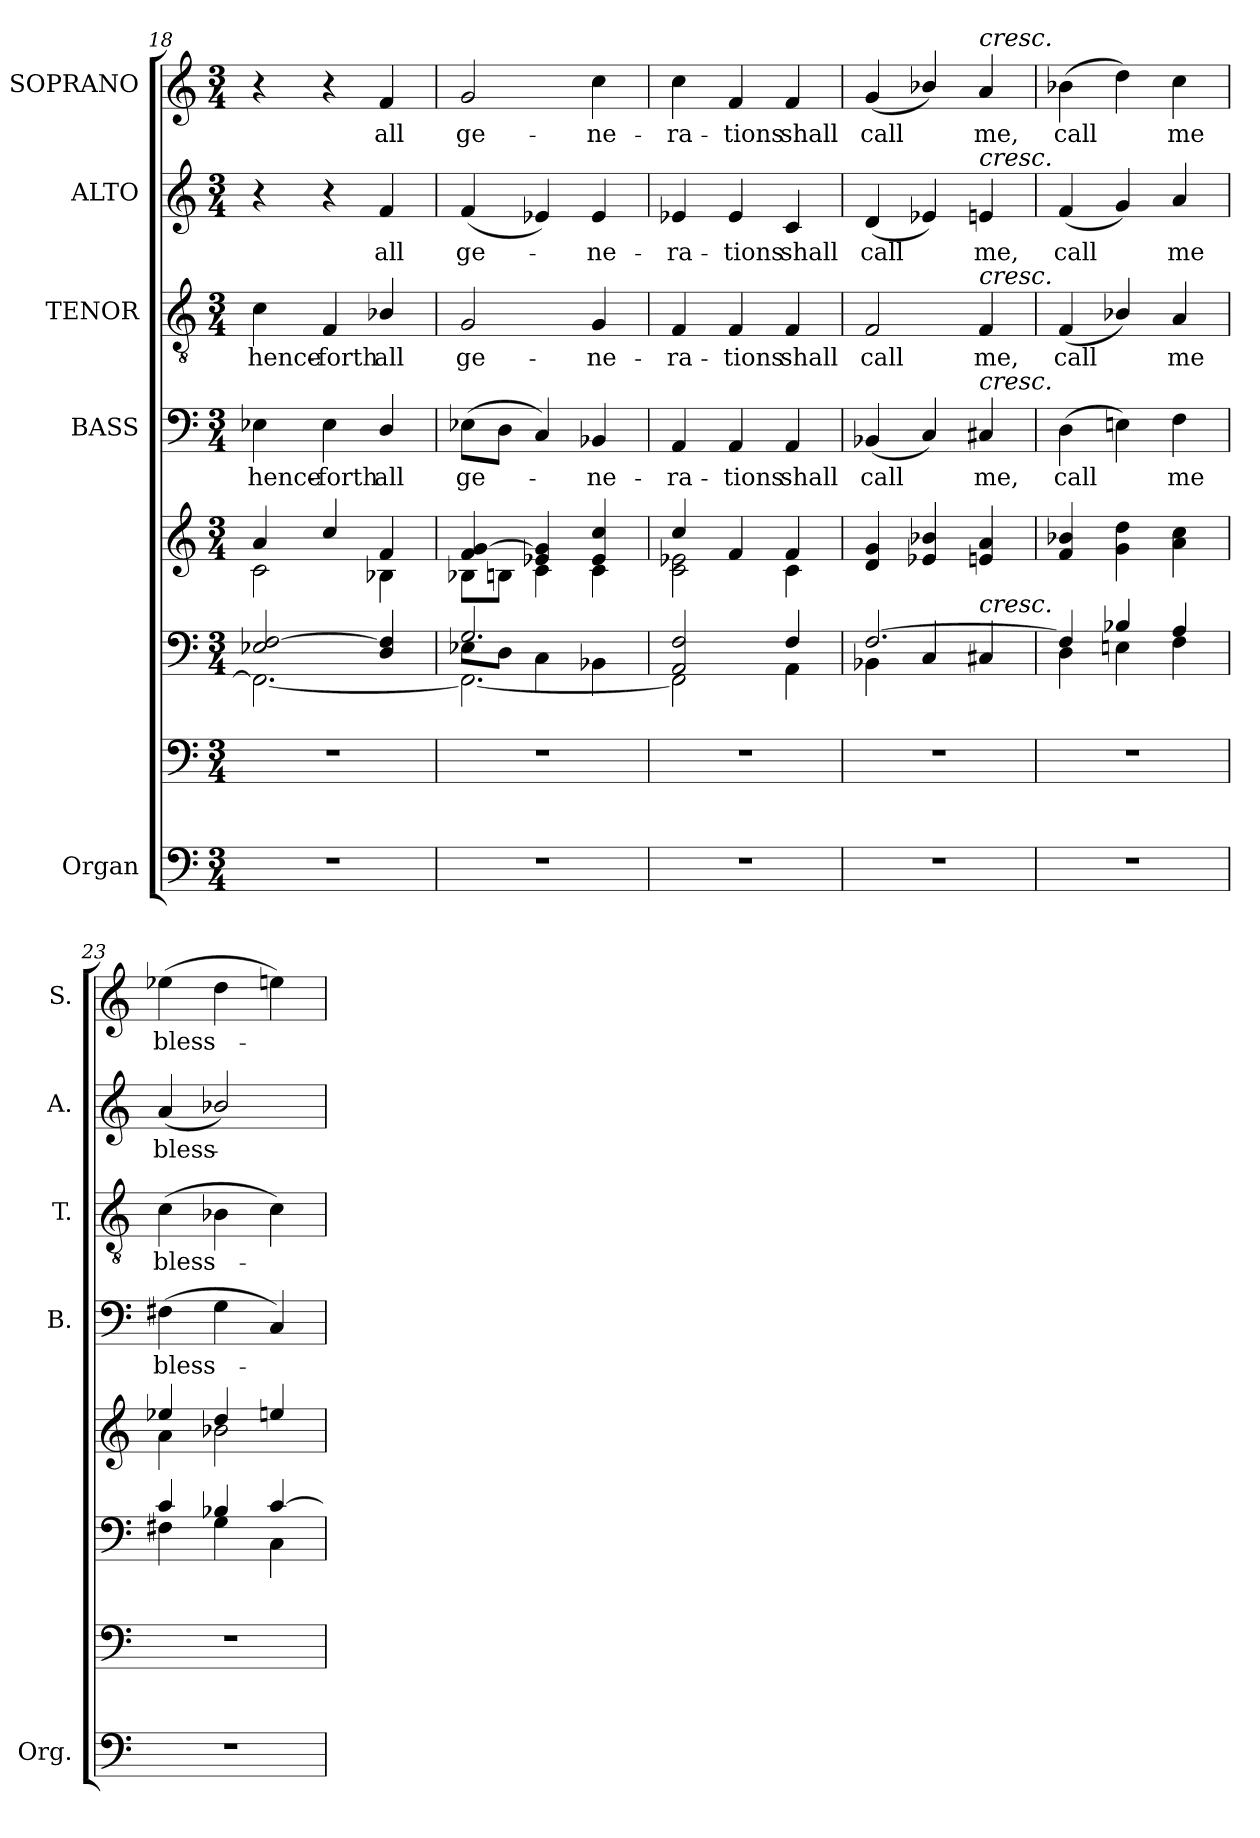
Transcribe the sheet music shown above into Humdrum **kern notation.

**kern	**kern	**kern	**kern	**kern	**text	**kern	**text	**kern	**text	**kern	**text
*part5	*part5	*part5	*part5	*part4	*part4	*part3	*part3	*part2	*part2	*part1	*part1
*staff8	*staff7	*staff6	*staff5	*staff4	*staff4	*staff3	*staff3	*staff2	*staff2	*staff1	*staff1
*I"Organ	*	*	*	*I"BASS	*	*I"TENOR	*	*I"ALTO	*	*I"SOPRANO	*
*I'Org.	*	*	*	*I'B.	*	*I'T.	*	*I'A.	*	*I'S.	*
*clefF4	*clefF4	*clefF4	*clefG2	*clefF4	*	*clefGv2	*	*clefG2	*	*clefG2	*
*	*	*	*	*	*	*ITrd7c12	*	*	*	*	*
*k[]	*k[]	*k[]	*k[]	*k[]	*	*k[]	*	*k[]	*	*k[]	*
*C:	*C:	*C:	*C:	*C:	*	*C:	*	*C:	*	*C:	*
*M3/4	*M3/4	*M3/4	*M3/4	*M3/4	*	*M3/4	*	*M3/4	*	*M3/4	*
=18	=18	=18	=18	=18	=18	=18	=18	=18	=18	=18	=18
!LO:N:vis=1	!LO:N:vis=1	!	!	!	!	!	!	!	!	!	!
*	*	*^	*^	*	*	*	*	*	*	*	*
!	!	!	!	!	!	!	!LO:LY:b:color=#000000	!	!	!	!	!	!
!	!	!	!	!	!	!	!	!	!LO:LY:b:color=#000000	!	!	!	!
2.r	2.r	2E-Xi/ [2Fi	2.FFi\_	4ai/	2ci\	4E-Xi\	hence-	4Ci\	hence-	4r	.	4r	.
!	!	!	!	!	!	!	!LO:LY:b:color=#000000	!	!	!	!	!	!
!	!	!	!	!	!	!	!	!	!LO:LY:b:color=#000000	!	!	!	!
.	.	.	.	4cci/	.	4E-i\	-forth	4FFi/	-forth	4r	.	4r	.
!	!	!	!	!	!	!	!LO:LY:b:color=#000000	!	!	!	!	!	!
!	!	!	!	!	!	!	!	!	!LO:LY:b:color=#000000	!	!	!	!
!	!	!	!	!	!	!	!	!	!	!	!LO:LY:b:color=#000000	!	!
!	!	!	!	!	!	!	!	!	!	!	!	!	!LO:LY:b:color=#000000
.	.	4Di/ 4Fi]	.	4fi/	4B-i\	4Di/	all	4BB-i/	all	4fi/	all	4fi/	all
*	*	*v	*v	*	*	*	*	*	*	*	*	*	*
=19	=19	=19	=19	=19	=19	=19	=19	=19	=19	=19	=19	=19
!LO:N:vis=1	!LO:N:vis=1	!	!	!	!	!	!	!	!	!	!	!
*	*	*^	*	*	*	*	*	*	*	*	*	*
*	*	*	*^	*	*	*	*	*	*	*	*	*	*
!	!	!	!	!	!	!	!	!LO:LY:b:color=#000000	!	!	!	!	!	!
!	!	!	!	!	!	!	!	!	!	!LO:LY:b:color=#000000	!	!	!	!
!	!	!	!	!	!	!	!	!	!	!	!	!LO:LY:b:color=#000000	!	!
!	!	!	!	!	!	!	!	!	!	!	!	!	!	!LO:LY:b:color=#000000
2.r	2.r	2.Gi/	2.FFi\_	8E-i\L	4fi/ [4gi	8B-i\L	(8E-i\L	ge-	2GGi/	ge-	(4fi/	ge-	2gi/	ge-
.	.	.	.	8Di\J	.	8Bni\J	8Di\J	.	.	.	.	.	.	.
.	.	.	.	4Ci\	4e-i/ 4gi]	4ci\	4Ci/)	.	.	.	4e-i/)	.	.	.
!	!	!	!	!	!	!	!	!LO:LY:b:color=#000000	!	!	!	!	!	!
!	!	!	!	!	!	!	!	!	!	!LO:LY:b:color=#000000	!	!	!	!
!	!	!	!	!	!	!	!	!	!	!	!	!LO:LY:b:color=#000000	!	!
!	!	!	!	!	!	!	!	!	!	!	!	!	!	!LO:LY:b:color=#000000
.	.	.	.	4BB-Xi\	4e-i/ 4cci	4ci\	4BB-i/	-ne-	4GGi/	-ne-	4e-i/	-ne-	4cci\	-ne-
=20	=20	=20	=20	=20	=20	=20	=20	=20	=20	=20	=20	=20	=20	=20
!LO:N:vis=1	!LO:N:vis=1	!	!	!	!	!	!	!	!	!	!	!	!	!
*	*	*	*v	*v	*	*	*	*	*	*	*	*	*	*
*	*	*	*^	*	*	*	*	*	*	*	*	*	*
!	!	!	!	!	!	!	!	!LO:LY:b:color=#000000	!	!	!	!	!	!
*	*	*	*v	*v	*	*	*	*	*	*	*	*	*	*
*	*	*	*^	*	*	*	*	*	*	*	*	*	*
!	!	!	!	!	!	!	!	!	!	!LO:LY:b:color=#000000	!	!	!	!
*	*	*	*v	*v	*	*	*	*	*	*	*	*	*	*
*	*	*	*^	*	*	*	*	*	*	*	*	*	*
!	!	!	!	!	!	!	!	!	!	!	!	!LO:LY:b:color=#000000	!	!
*	*	*	*v	*v	*	*	*	*	*	*	*	*	*	*
*	*	*	*^	*	*	*	*	*	*	*	*	*	*
!	!	!	!	!	!	!	!	!	!	!	!	!	!	!LO:LY:b:color=#000000
*	*	*	*v	*v	*	*	*	*	*	*	*	*	*	*
2.r	2.r	2AAi/ 2Fi	2FFi\]	4cci/	2ci\ 2e-i	4AAi/	-ra-	4FFi/	-ra-	4e-i/	-ra-	4cci\	-ra-
!	!	!	!	!	!	!	!LO:LY:b:color=#000000	!	!	!	!	!	!
!	!	!	!	!	!	!	!	!	!LO:LY:b:color=#000000	!	!	!	!
!	!	!	!	!	!	!	!	!	!	!	!LO:LY:b:color=#000000	!	!
!	!	!	!	!	!	!	!	!	!	!	!	!	!LO:LY:b:color=#000000
.	.	.	.	4fi/	.	4AAi/	-tions	4FFi/	-tions	4e-i/	-tions	4fi/	-tions
!	!	!	!	!	!	!	!LO:LY:b:color=#000000	!	!	!	!	!	!
!	!	!	!	!	!	!	!	!	!LO:LY:b:color=#000000	!	!	!	!
!	!	!	!	!	!	!	!	!	!	!	!LO:LY:b:color=#000000	!	!
!	!	!	!	!	!	!	!	!	!	!	!	!	!LO:LY:b:color=#000000
.	.	4Fi/	4AAi\	4fi/	4ci\	4AAi/	shall	4FFi/	shall	4ci/	shall	4fi/	shall
=21	=21	=21	=21	=21	=21	=21	=21	=21	=21	=21	=21	=21	=21
!LO:N:vis=1	!LO:N:vis=1	!	!	!	!	!	!	!	!	!	!	!	!
*	*	*	*	*v	*v	*	*	*	*	*	*	*	*
*	*	*	*	*^	*	*	*	*	*	*	*	*
!	!	!	!	!	!	!	!LO:LY:b:color=#000000	!	!	!	!	!	!
*	*	*	*	*v	*v	*	*	*	*	*	*	*	*
*	*	*	*	*^	*	*	*	*	*	*	*	*
!	!	!	!	!	!	!	!	!	!LO:LY:b:color=#000000	!	!	!	!
*	*	*	*	*v	*v	*	*	*	*	*	*	*	*
*	*	*	*	*^	*	*	*	*	*	*	*	*
!	!	!	!	!	!	!	!	!	!	!	!LO:LY:b:color=#000000	!	!
*	*	*	*	*v	*v	*	*	*	*	*	*	*	*
*	*	*	*	*^	*	*	*	*	*	*	*	*
!	!	!	!	!	!	!	!	!	!	!	!	!	!LO:LY:b:color=#000000
*	*	*	*	*v	*v	*	*	*	*	*	*	*	*
2.r	2.r	[2.Fi/	4BB-i\	4di/ 4gi	(4BB-i/	call	2FFi/	call	(4di/	call	(4gi/	call
.	.	.	4Ci/	4e-i/ 4b-i	4Ci/)	.	.	.	4e-i/)	.	4b-i/)	.
!	!	!	!	!	!	!LO:LY:b:color=#000000	!	!	!	!	!	!
!	!	!	!	!	!	!	!	!LO:LY:b:color=#000000	!	!	!	!
!	!	!	!	!	!	!	!	!	!	!LO:LY:b:color=#000000	!	!
!	!	!	!	!	!	!	!	!	!	!	!LO:TX:a:i:t=cresc.	!
!	!	!	!	!	!	!	!	!	!LO:TX:a:i:t=cresc.	!	!	!
!	!	!	!	!	!	!	!LO:TX:a:i:t=cresc.	!	!	!	!	!
!	!	!	!	!	!LO:TX:a:i:t=cresc.	!	!	!	!	!	!	!
!	!	!	!LO:TX:a:i:t=cresc.	!	!	!	!	!	!	!	!	!
!	!	!	!	!	!	!	!	!	!	!	!	!LO:LY:b:color=#000000
.	.	.	4C#Xi/	4eni/ 4ai	4C#Xi/	me,	4FFi/	me,	4eni/	me,	4ai/	me,
=22	=22	=22	=22	=22	=22	=22	=22	=22	=22	=22	=22	=22
!LO:N:vis=1	!LO:N:vis=1	!	!	!	!	!	!	!	!	!	!	!
!	!	!	!	!	!	!LO:LY:b:color=#000000	!	!	!	!	!	!
!	!	!	!	!	!	!	!	!LO:LY:b:color=#000000	!	!	!	!
!	!	!	!	!	!	!	!	!	!	!LO:LY:b:color=#000000	!	!
!	!	!	!	!	!	!	!	!	!	!	!	!LO:LY:b:color=#000000
2.r	2.r	4Fi/]	4Di\	4fi/ 4b-i	(4Di\	call	(4FFi/	call	(4fi/	call	(4b-i\	call
.	.	4B-i/	4Eni\	4gi\ 4ddi	4Eni\)	.	4BB-i/)	.	4gi/)	.	4ddi\)	.
!	!	!	!	!	!	!LO:LY:b:color=#000000	!	!	!	!	!	!
!	!	!	!	!	!	!	!	!LO:LY:b:color=#000000	!	!	!	!
!	!	!	!	!	!	!	!	!	!	!LO:LY:b:color=#000000	!	!
!	!	!	!	!	!	!	!	!	!	!	!	!LO:LY:b:color=#000000
.	.	4Ai/	4Fi\	4ai\ 4cci	4Fi\	me	4AAi/	me	4ai/	me	4cci\	me
=23	=23	=23	=23	=23	=23	=23	=23	=23	=23	=23	=23	=23
!LO:N:vis=1	!LO:N:vis=1	!	!	!	!	!	!	!	!	!	!	!
*	*	*	*	*^	*	*	*	*	*	*	*	*
!	!	!	!	!	!	!	!LO:LY:b:color=#000000	!	!	!	!	!	!
!	!	!	!	!	!	!	!	!	!LO:LY:b:color=#000000	!	!	!	!
!	!	!	!	!	!	!	!	!	!	!	!LO:LY:b:color=#000000	!	!
!	!	!	!	!	!	!	!	!	!	!	!	!	!LO:LY:b:color=#000000
2.r	2.r	4ci/	4F#Xi\	4ee-Xi/	4ai\	(4F#Xi\	bless-	(4Ci\	bless-	(4ai/	bless-	(4ee-Xi\	bless-
.	.	4B-i/	4Gi\	4ddi/	2b-i\	4Gi\	.	4BB-i\	.	2b-i/)	.	4ddi\	.
.	.	[4ci/	4Ci\	4eeni/	.	4Ci/)	.	4Ci\)	.	.	.	4eeni\)	.
*	*	*v	*v	*	*	*	*	*	*	*	*	*	*
*	*	*	*v	*v	*	*	*	*	*	*	*	*
=	=	=	=	=	=	=	=	=	=	=	=
*-	*-	*-	*-	*-	*-	*-	*-	*-	*-	*-	*-
